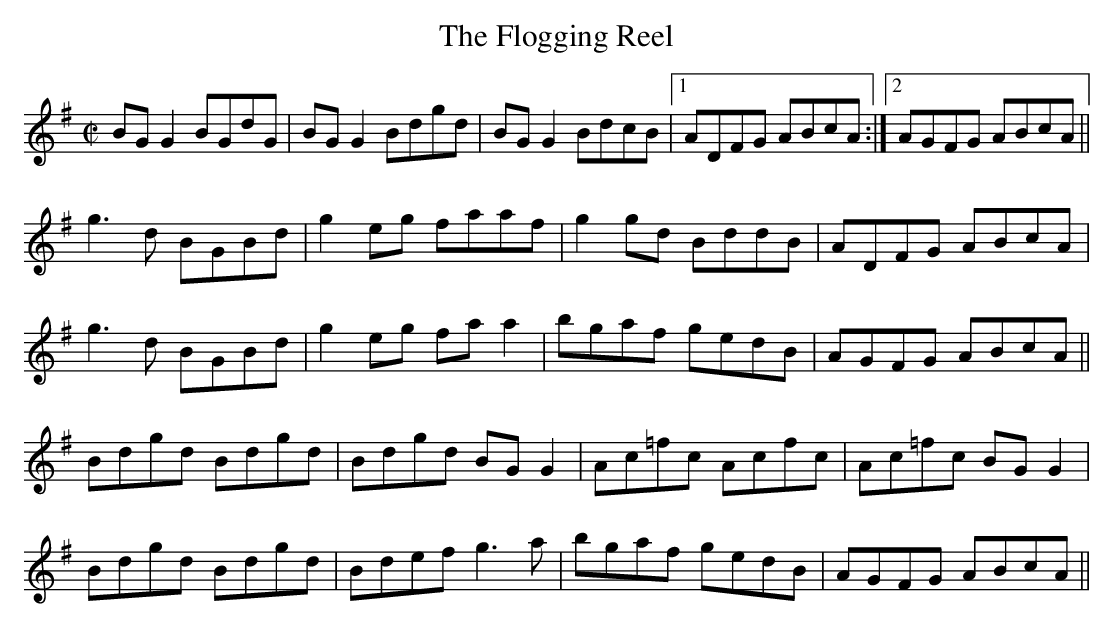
X:1
T:The Flogging Reel
M:C|
K:G
BG G2 BGdG|BG G2 Bdgd|BG G2 BdcB|1 ADFG ABcA :|2 AGFG ABcA||
g3d BGBd|g2eg faaf|g2gd BddB|ADFG ABcA|
g3d BGBd|g2eg fa a2|bgaf gedB|AGFG ABcA||
Bdgd Bdgd|Bdgd BG G2|Ac=fc Acfc|Ac=fc BG G2|
Bdgd Bdgd|Bdef g3a|bgaf gedB|AGFG ABcA||
